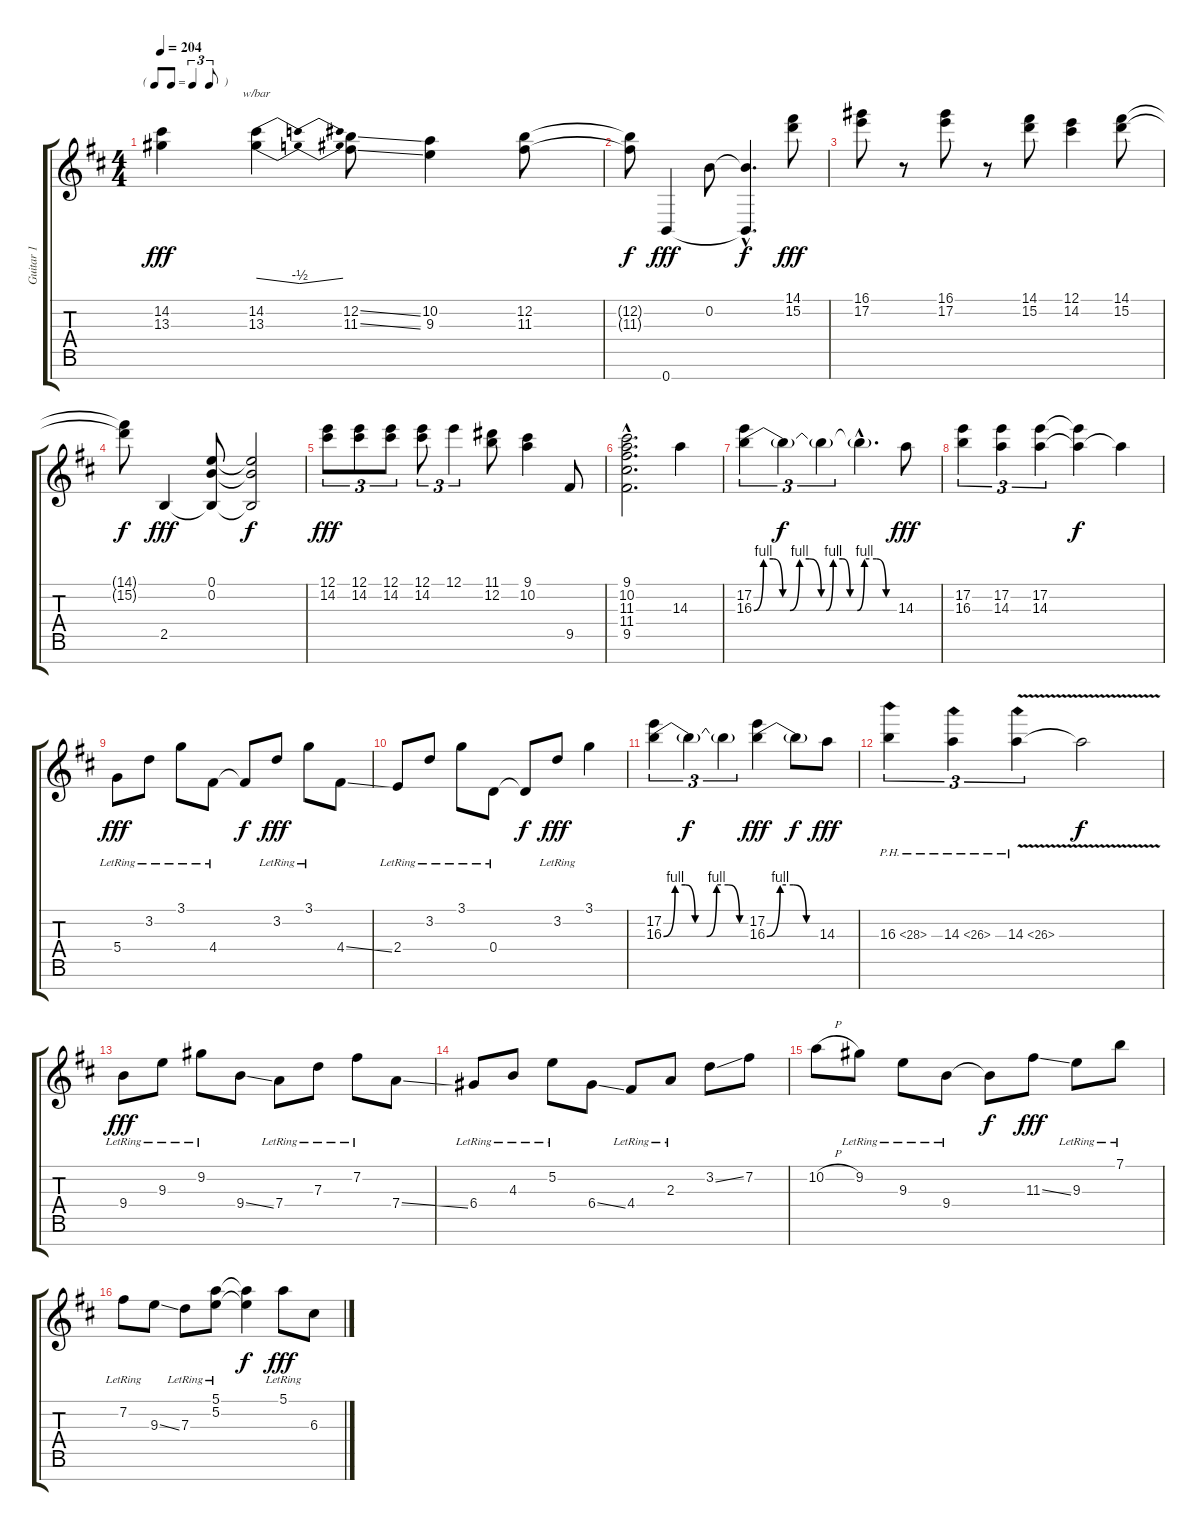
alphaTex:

\track ("Guitar 1" "Guitar 1") {instrument distortionguitar}
\staff {score tabs}
\tuning (E4 B3 G3 D3 A2 E2 B1) {hide}
\ts (4 4)
\tf triplet8th
\tempo 204
\clef g2
\ks d
(14.2 13.3).4{dy fff} (14.2 13.3).4{tbe (dip default 0 0 30 -2 60 0)} (12.2{ss} 11.3{ss}).8 (10.2 9.3).4 (12.2 11.3).8 |
(12.2{t} 11.3{t}).8{dy f} 0.7.4{dy fff} 0.2.8 (0.2{hac t} 0.7{hac t}).4{d dy f} (14.1 15.2).8{dy fff} |
(16.1 17.2).8 r.8 (16.1 17.2).8 r.8 (14.1 15.2).8 (12.1 14.2).4 (14.1 15.2).8 |
(14.1{t} 15.2{t}).8{dy f} 2.5.4{dy fff} (0.1 0.2 2.5{t}).8 (0.1{t} 0.2{t} 2.5{t}).2{dy f} |
(12.1 14.2).8{tu (3 2) dy fff} (12.1 14.2).8{tu (3 2)} (12.1 14.2).8{tu (3 2)} (12.1 14.2).8{tu (3 2)} 12.1.4{tu (3 2)} (11.1 12.2).8 (9.1 10.2).4 9.5.8 |
(9.1{hac} 10.2{hac} 11.3{hac} 11.4{hac} 9.5{hac}).2{d} 14.3.4 |
(17.2 16.3{be (custom 0 0 4 4 8 4 12 0 15 0 19 4 23 4 28 0 30 0 33 4 37 4 40 0 43 0 46 4 51 4 55 0 60 0)}).4{tu (3 2)} 16.3{t}.4{tu (3 2) dy f} 16.3{t}.4{tu (3 2)} 16.3{hac t}.4{d} 14.3.8{dy fff} |
(17.2 16.3).4{tu (3 2)} (17.2 14.3).4{tu (3 2)} (17.2 14.3).4{tu (3 2)} (17.2{t} 14.3{t}).4{dy f} 14.3{t}.4 |
5.4{lr}.8{dy fff} 3.2{lr}.8 3.1{lr}.8 4.4{lr}.8 4.4{t}.8{dy f} 3.2{lr}.8{dy fff} 3.1{lr}.8 4.4{ss}.8 |
2.4{lr}.8 3.2{lr}.8 3.1{lr}.8 0.4{lr}.8 0.4{t}.8{dy f} 3.2{lr}.8{dy fff} 3.1.4 |
(17.2 16.3{be (custom 0 0 8 4 15 4 22 0 30 0 37 4 45 4 53 0 60 0)}).4{tu (3 2)} 16.3{t}.4{tu (3 2) dy f} 16.3{t}.4{tu (3 2)} (17.2 16.3{be (custom 0 0 15 4 30 4 45 0 60 0)}).4{dy fff} 16.3{t}.8{dy f} 14.3.8{dy fff} |
16.3{ph 12}.4{tu (3 2)} 14.3{ph 12}.4{tu (3 2)} 14.3{ph 12 v}.4{tu (3 2)} 14.3{t}.2{dy f} |
9.4{lr}.8{dy fff} 9.3{lr}.8 9.2{lr}.8 9.4{ss}.8 7.4{lr}.8 7.3{lr}.8 7.2{lr}.8 7.4{ss}.8 |
6.4{lr}.8 4.3{lr}.8 5.2{lr}.8 6.4{ss}.8 4.4{lr}.8 2.3{lr}.8 3.2{ss}.8 7.2.8 |
10.2{h}.8 9.2{lr}.8 9.3{lr}.8 9.4{lr}.8 9.4{t}.8{dy f} 11.3{ss}.8{dy fff} 9.3{lr}.8 7.1{lr}.8 |
7.2{lr}.8 9.3{ss}.8 7.3{lr}.8 (5.1{lr} 5.2{lr}).8 (5.1{t} 5.2{t}).4{dy f} 5.1{lr}.8{dy fff} 6.3{h}.8
